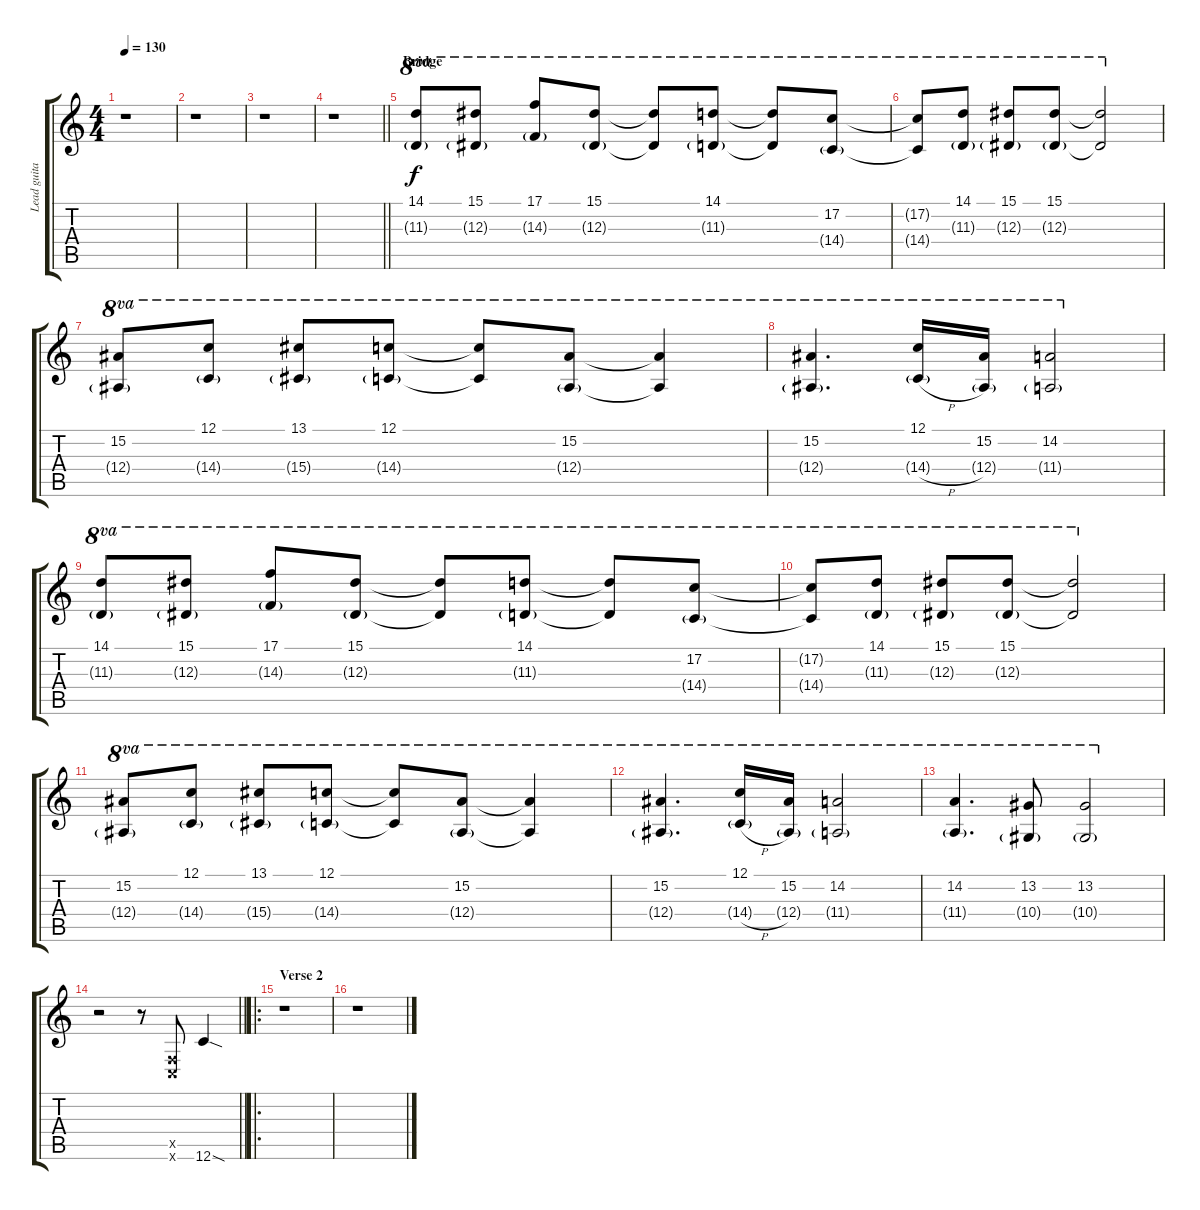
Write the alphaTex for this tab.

\track ("Lead guitar 2" "Lead guita") {instrument distortionguitar}
\staff {score tabs}
\tuning (C4 G3 Eb3 Bb2 F2 C2) {hide}
\ts (4 4)
\tempo 130
\clef g2
\ks c
r.1{dy f} |
r.1 |
r.1 |
\barLineRight lightlight
r.1 |
\section ("" "Bridge")
(14.1 11.3{g}).8{ot 8va} (15.1 12.3{g}).8{ot 8va} (17.1 14.3{g}).8{ot 8va} (15.1 12.3{g}).8{ot 8va} (15.1{t} 12.3{t}).8{ot 8va} (14.1 11.3{g}).8{ot 8va} (14.1{t} 11.3{t}).8{ot 8va} (17.2 14.4{g}).8{ot 8va} |
(17.2{t} 14.4{t}).8{ot 8va} (14.1 11.3{g}).8{ot 8va} (15.1 12.3{g}).8{ot 8va} (15.1 12.3{g}).8{ot 8va} (15.1{t} 12.3{t}).2{ot 8va} |
(15.2 12.4{g}).8{ot 8va} (12.1 14.4{g}).8{ot 8va} (13.1 15.4{g}).8{ot 8va} (12.1 14.4{g}).8{ot 8va} (12.1{t} 14.4{t}).8{ot 8va} (15.2 12.4{g}).8{ot 8va} (15.2{t} 12.4{t}).4{ot 8va} |
(15.2 12.4{g}).4{d ot 8va} (12.1 14.4{h g}).16{ot 8va} (15.2 12.4{g}).16{ot 8va} (14.2 11.4{g}).2{ot 8va} |
(14.1 11.3{g}).8{ot 8va} (15.1 12.3{g}).8{ot 8va} (17.1 14.3{g}).8{ot 8va} (15.1 12.3{g}).8{ot 8va} (15.1{t} 12.3{t}).8{ot 8va} (14.1 11.3{g}).8{ot 8va} (14.1{t} 11.3{t}).8{ot 8va} (17.2 14.4{g}).8{ot 8va} |
(17.2{t} 14.4{t}).8{ot 8va} (14.1 11.3{g}).8{ot 8va} (15.1 12.3{g}).8{ot 8va} (15.1 12.3{g}).8{ot 8va} (15.1{t} 12.3{t}).2{ot 8va} |
(15.2 12.4{g}).8{ot 8va} (12.1 14.4{g}).8{ot 8va} (13.1 15.4{g}).8{ot 8va} (12.1 14.4{g}).8{ot 8va} (12.1{t} 14.4{t}).8{ot 8va} (15.2 12.4{g}).8{ot 8va} (15.2{t} 12.4{t}).4{ot 8va} |
(15.2 12.4{g}).4{d ot 8va} (12.1 14.4{h g}).16{ot 8va} (15.2 12.4{g}).16{ot 8va} (14.2 11.4{g}).2{ot 8va} |
(14.2 11.4{g}).4{d ot 8va} (13.2 10.4{g}).8{ot 8va} (13.2 10.4{g}).2{ot 8va} |
\barLineRight lightlight
r.2 r.8 (0.5{x} 0.6{x}).8 12.6{sod}.4 |
\ro
\section ("" "Verse 2")
r.1 |
r.1
